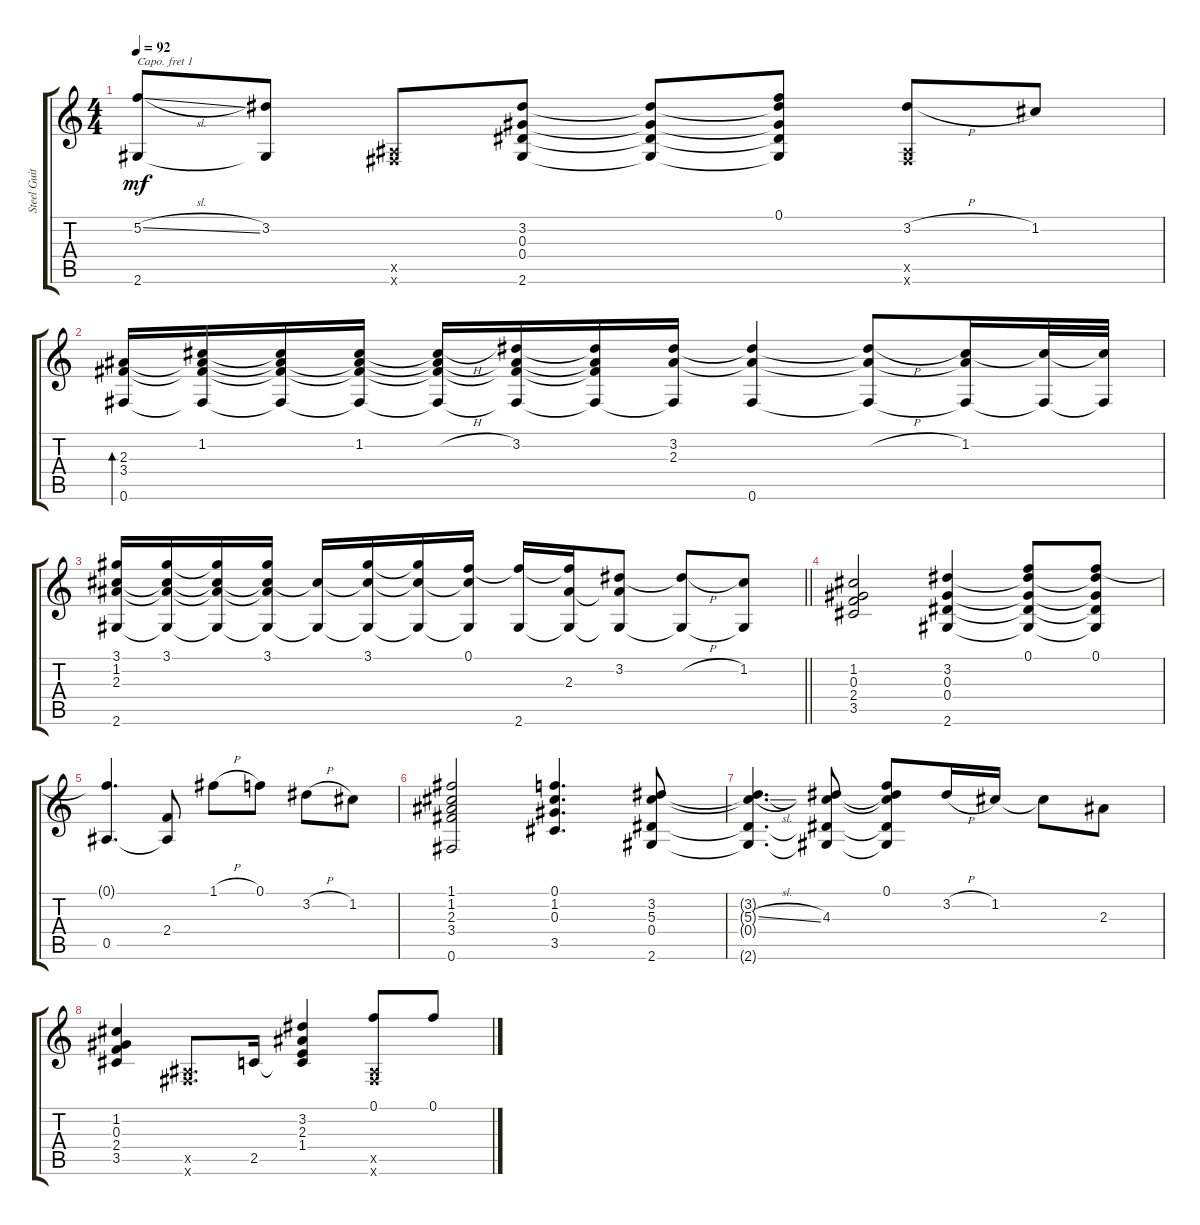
\track ("Steel Guitar" "Steel Guit") {instrument acousticguitarsteel}
\staff {score tabs}
\capo 1
\tuning (E4 B3 G3 D3 A2 F2) {hide}
\ts (4 4)
\tempo 92
\clef g2
\ks c
(5.2{sl t} 2.6).8{dy mf} (3.2 2.6{t}).8 (0.5{x} 0.6{x}).8 (3.2 0.3 0.4 2.6).8 (3.2{t} 0.3{t} 0.4{t} 2.6{t}).8 (0.1 3.2{t} 0.3{t} 0.4{t} 2.6{t}).8 (3.2{h} 0.5{x} 0.6{x}).8 1.2.8 |
(2.3 3.4 0.6).16{bd 60} (1.2 2.3{t} 3.4{t} 0.6{t}).16 (1.2{t} 2.3{t} 3.4{t} 0.6{t}).16 (1.2 2.3{t} 3.4{t} 0.6{t}).16 (1.2{h t} 2.3{t} 3.4{t} 0.6{t}).16 (3.2 2.3{t} 3.4{t} 0.6{t}).16 (3.2{t} 2.3{t} 3.4{t} 0.6{t}).16 (3.2 2.3 0.6{t}).16 (3.2{t} 2.3{t} 0.6).4 (3.2{h t} 2.3{t} 0.6{t}).8 (1.2 2.3{t} 0.6{t}).16 (1.2{t} 0.6{t}).32 (1.2{t} 0.6{t}).32 |
\barLineRight lightlight
(3.1 1.2 2.3 2.6).16 (3.1 1.2{t} 2.3{t} 2.6{t}).16 (3.1{t} 1.2{t} 2.3{t} 2.6{t}).16 (3.1 1.2{t} 2.3{t} 2.6{t}).16 (1.2{t} 2.6{t}).16 (3.1 1.2{t} 2.6{t}).16 (3.1{t} 1.2{t} 2.6{t}).16 (0.1 1.2{t} 2.6{t}).16 (0.1{t} 2.6).16 (0.1{t} 2.3 2.6{t}).16 (3.2 2.3{t} 2.6{t}).8 (3.2{h t} 2.6{t}).8 (1.2 2.6{t}).8 |
(1.2 0.3 2.4 3.5).2 (3.2 0.3 0.4 2.6).4 (0.1 3.2{t} 0.3{t} 0.4{t} 2.6{t}).8 (0.1 3.2{t} 0.3{t} 0.4{t} 2.6{t}).8 |
(0.1{t} 0.5).4{d} (2.4 0.5{t}).8 1.1{h}.8 0.1.8 3.2{h}.8 1.2.8 |
(1.1 1.2 2.3 3.4 0.6).2 (0.1 1.2 0.3 3.5).4{d} (3.2 5.3 0.4 2.6).8 |
(3.2{t} 5.3{sl t} 0.4{t} 2.6{t}).4{d} (3.2{t} 4.3 0.4{t} 2.6{t}).8 (0.1 3.2{t} 4.3{t} 0.4{t} 2.6{t}).8 3.2{h}.16 1.2.16 1.2{t}.8 2.3.8 |
(1.2 0.3 2.4 3.5).4 (0.5{x} 0.6{x}).8{d} 2.5.16 (3.2 2.3 1.4 2.5{t}).4 (0.1 0.5{x} 0.6{x}).8 0.1.8
